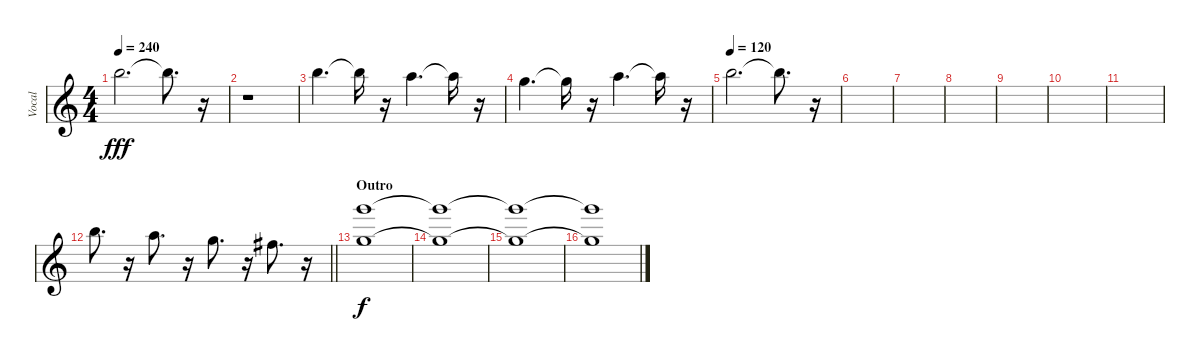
\track ("Vocal" "Vocal") {instrument synthvoice}
\staff {score}
\tuning (E4 B3 G3 D3 A2 E2) {hide}
\ts (4 4)
\tempo 240
\clef g2
\ks c
19.1.2{d dy fff} 19.1{t}.8{d} r.16 |
r.1 |
19.1.4{d} 19.1{t}.16 r.16 17.1.4{d} 17.1{t}.16 r.16 |
15.1.4{d} 15.1{t}.16 r.16 17.1.4{d} 17.1{t}.16 r.16 |
\tempo 120
19.1.2{d} 19.1{t}.8{d} r.16 |
|
|
|
|
|
|
\barLineRight lightlight
19.1.8{d} r.16 17.1.8{d} r.16 15.1.8{d} r.16 14.1.8{d} r.16 |
\section ("" "Outro")
(27.1 24.3).1{dy f} |
(27.1{t} 24.3{t}).1 |
(27.1{t} 24.3{t}).1 |
(27.1{t} 24.3{t}).1
